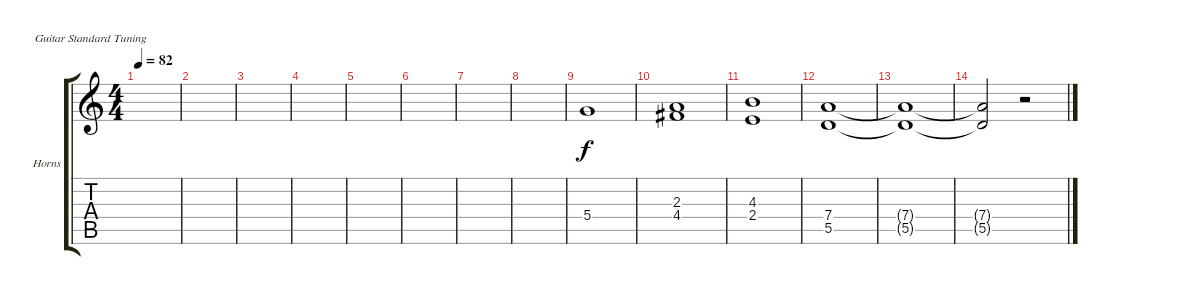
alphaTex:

\defaultSystemsLayout 4
\bracketExtendMode groupsimilarinstruments
\firstSystemTrackNameOrientation horizontal
\otherSystemsTrackNameOrientation horizontal
\track ("Horns 1" "Horns") {instrument acousticguitarnylon}
\staff {score tabs}
\tuning (E4 B3 G3 D3 A2 E2)
\ts (4 4)
\tempo 82
\clef g2
\scale
0.333333
\ks c
|
\scale
0.333333 |
\scale
0.333333 |
\scale
0.333333 |
\scale
0.333333 |
\scale
0.333333 |
\scale
0.333333 |
\scale
0.333333 |
\scale
0.333333 5.4.1 |
\scale
0.333333 (4.4 2.3).1 |
\scale
0.333333 (2.4 4.3).1 |
(7.4 5.5).1 |
(7.4{t} 5.5{t}).1 |
(7.4{t} 5.5{t}).2 r.2
